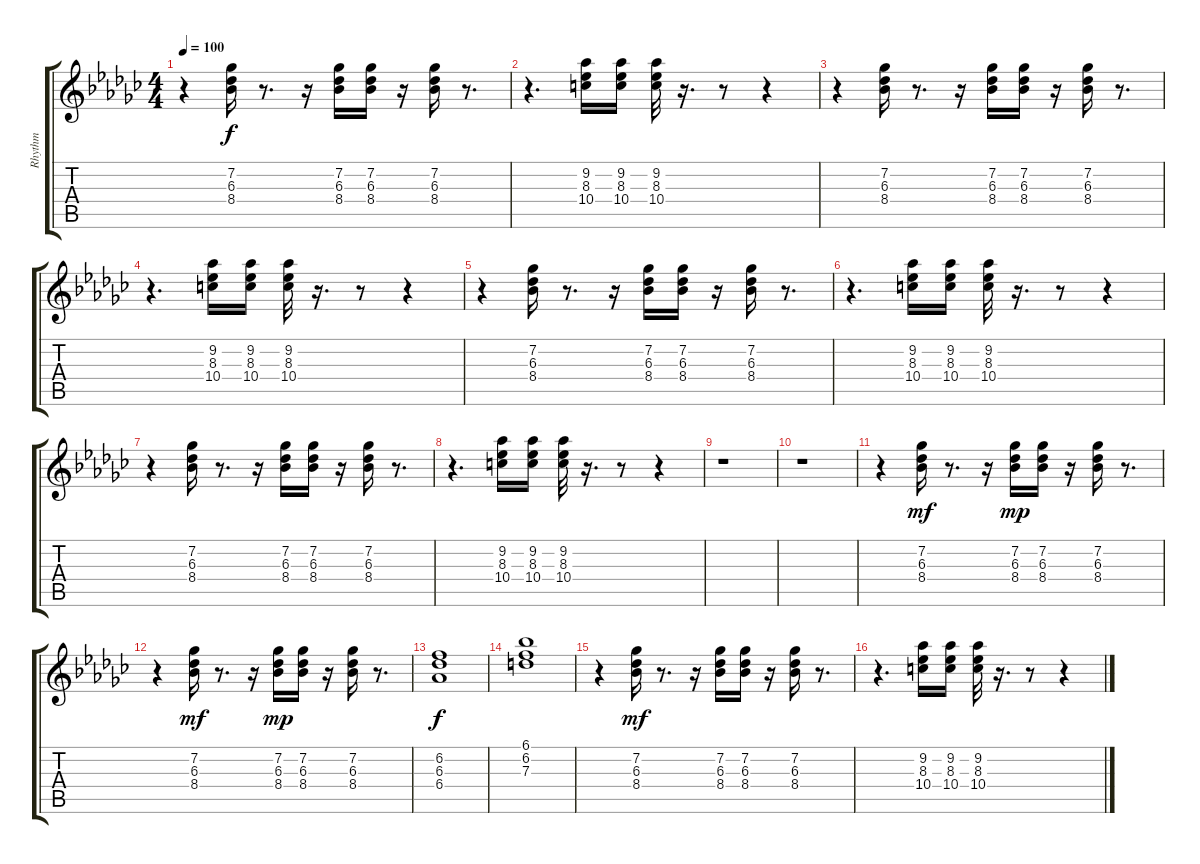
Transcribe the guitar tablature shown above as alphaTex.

\track ("Rhythm " "Rhythm ") {instrument electricguitarjazz}
\staff {score tabs}
\tuning (E4 B3 G3 D3 A2 E2) {hide}
\ts (4 4)
\tempo 100
\clef g2
\ks ebminor
r.4{dy f} (7.2 6.3 8.4).16 r.8{d} r.16 (7.2 6.3 8.4).16 (7.2 6.3 8.4).16 r.16 (7.2 6.3 8.4).16 r.8{d} |
r.4{d} (9.2 8.3 10.4).16 (9.2 8.3 10.4).16 (9.2 8.3 10.4).32 r.16{d} r.8 r.4 |
r.4 (7.2 6.3 8.4).16 r.8{d} r.16 (7.2 6.3 8.4).16 (7.2 6.3 8.4).16 r.16 (7.2 6.3 8.4).16 r.8{d} |
r.4{d} (9.2 8.3 10.4).16 (9.2 8.3 10.4).16 (9.2 8.3 10.4).32 r.16{d} r.8 r.4 |
r.4 (7.2 6.3 8.4).16 r.8{d} r.16 (7.2 6.3 8.4).16 (7.2 6.3 8.4).16 r.16 (7.2 6.3 8.4).16 r.8{d} |
r.4{d} (9.2 8.3 10.4).16 (9.2 8.3 10.4).16 (9.2 8.3 10.4).32 r.16{d} r.8 r.4 |
r.4 (7.2 6.3 8.4).16 r.8{d} r.16 (7.2 6.3 8.4).16 (7.2 6.3 8.4).16 r.16 (7.2 6.3 8.4).16 r.8{d} |
r.4{d} (9.2 8.3 10.4).16 (9.2 8.3 10.4).16 (9.2 8.3 10.4).32 r.16{d} r.8 r.4 |
r.1 |
r.1 |
r.4 (7.2 6.3 8.4).16{dy mf} r.8{d} r.16 (7.2 6.3 8.4).16{dy mp} (7.2 6.3 8.4).16 r.16 (7.2 6.3 8.4).16 r.8{d} |
r.4 (7.2 6.3 8.4).16{dy mf} r.8{d} r.16 (7.2 6.3 8.4).16{dy mp} (7.2 6.3 8.4).16 r.16 (7.2 6.3 8.4).16 r.8{d} |
(6.2 6.3 6.4).1{dy f} |
(6.1 6.2 7.3).1 |
r.4 (7.2 6.3 8.4).16{dy mf} r.8{d} r.16 (7.2 6.3 8.4).16 (7.2 6.3 8.4).16 r.16 (7.2 6.3 8.4).16 r.8{d} |
r.4{d} (9.2 8.3 10.4).16 (9.2 8.3 10.4).16 (9.2 8.3 10.4).32 r.16{d} r.8 r.4
